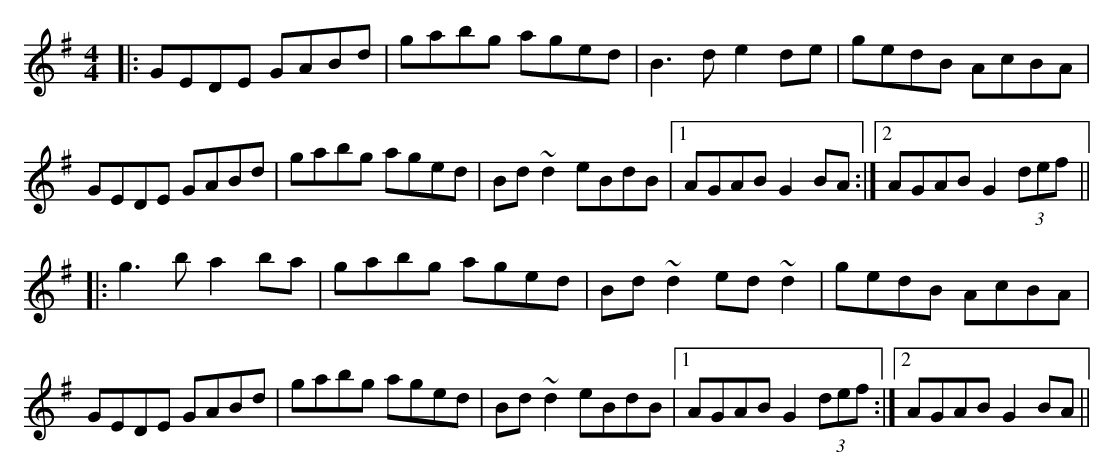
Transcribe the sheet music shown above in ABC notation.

X:1
M:4/4
K:G
|:GEDE GABd|gabg aged|B3d e2de|gedB AcBA|
GEDE GABd|gabg aged|Bd~d2 eBdB|1 AGAB G2BA:|2 AGAB G2 (3def||
|:g3b a2ba|gabg aged|Bd~d2 ed~d2|gedB AcBA|
GEDE GABd|gabg aged|Bd~d2 eBdB|1 AGAB G2 (3def:|2 AGAB G2 BA||
